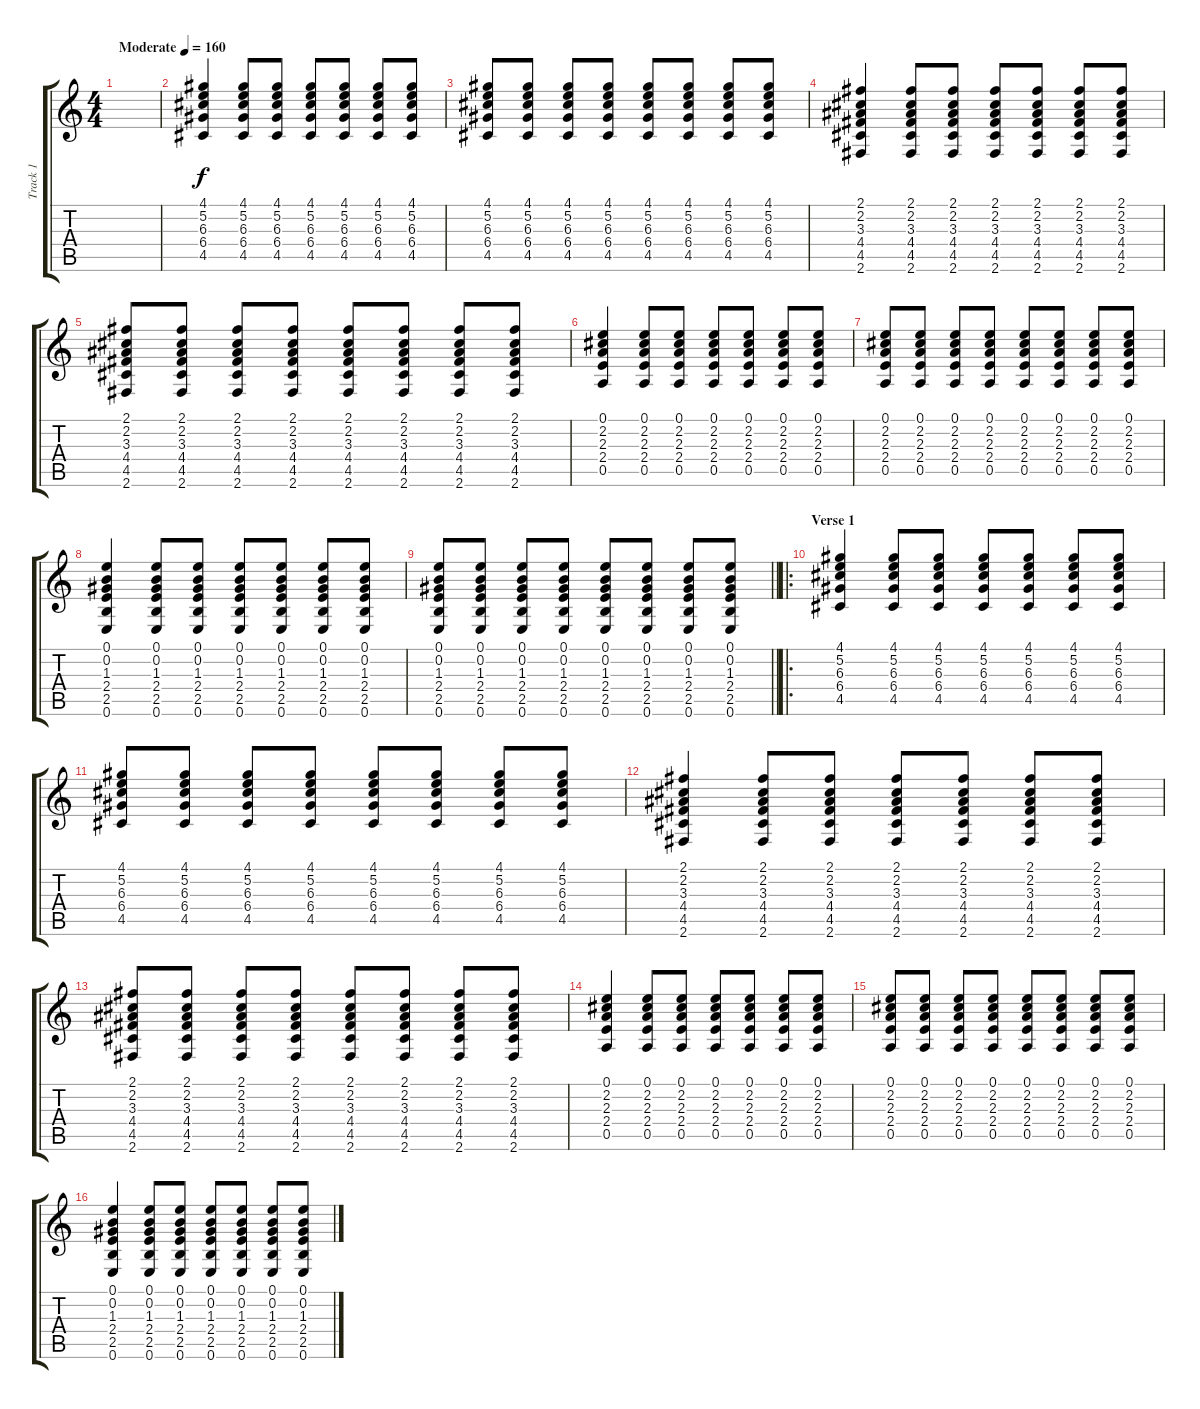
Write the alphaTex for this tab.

\track ("Track 1" "Track 1") {instrument acousticguitarsteel}
\staff {score tabs}
\tuning (E4 B3 G3 D3 A2 E2) {hide}
\ts (4 4)
\tempo (160 "Moderate")
\clef g2
\ks c
|
(4.1 5.2 6.3 6.4 4.5).4 (4.1 5.2 6.3 6.4 4.5).8 (4.1 5.2 6.3 6.4 4.5).8 (4.1 5.2 6.3 6.4 4.5).8 (4.1 5.2 6.3 6.4 4.5).8 (4.1 5.2 6.3 6.4 4.5).8 (4.1 5.2 6.3 6.4 4.5).8 |
(4.1 5.2 6.3 6.4 4.5).8 (4.1 5.2 6.3 6.4 4.5).8 (4.1 5.2 6.3 6.4 4.5).8 (4.1 5.2 6.3 6.4 4.5).8 (4.1 5.2 6.3 6.4 4.5).8 (4.1 5.2 6.3 6.4 4.5).8 (4.1 5.2 6.3 6.4 4.5).8 (4.1 5.2 6.3 6.4 4.5).8 |
(2.1 2.2 3.3 4.4 4.5 2.6).4 (2.1 2.2 3.3 4.4 4.5 2.6).8 (2.1 2.2 3.3 4.4 4.5 2.6).8 (2.1 2.2 3.3 4.4 4.5 2.6).8 (2.1 2.2 3.3 4.4 4.5 2.6).8 (2.1 2.2 3.3 4.4 4.5 2.6).8 (2.1 2.2 3.3 4.4 4.5 2.6).8 |
(2.1 2.2 3.3 4.4 4.5 2.6).8 (2.1 2.2 3.3 4.4 4.5 2.6).8 (2.1 2.2 3.3 4.4 4.5 2.6).8 (2.1 2.2 3.3 4.4 4.5 2.6).8 (2.1 2.2 3.3 4.4 4.5 2.6).8 (2.1 2.2 3.3 4.4 4.5 2.6).8 (2.1 2.2 3.3 4.4 4.5 2.6).8 (2.1 2.2 3.3 4.4 4.5 2.6).8 |
(0.1 2.2 2.3 2.4 0.5).4 (0.1 2.2 2.3 2.4 0.5).8 (0.1 2.2 2.3 2.4 0.5).8 (0.1 2.2 2.3 2.4 0.5).8 (0.1 2.2 2.3 2.4 0.5).8 (0.1 2.2 2.3 2.4 0.5).8 (0.1 2.2 2.3 2.4 0.5).8 |
(0.1 2.2 2.3 2.4 0.5).8 (0.1 2.2 2.3 2.4 0.5).8 (0.1 2.2 2.3 2.4 0.5).8 (0.1 2.2 2.3 2.4 0.5).8 (0.1 2.2 2.3 2.4 0.5).8 (0.1 2.2 2.3 2.4 0.5).8 (0.1 2.2 2.3 2.4 0.5).8 (0.1 2.2 2.3 2.4 0.5).8 |
(0.1 0.2 1.3 2.4 2.5 0.6).4 (0.1 0.2 1.3 2.4 2.5 0.6).8 (0.1 0.2 1.3 2.4 2.5 0.6).8 (0.1 0.2 1.3 2.4 2.5 0.6).8 (0.1 0.2 1.3 2.4 2.5 0.6).8 (0.1 0.2 1.3 2.4 2.5 0.6).8 (0.1 0.2 1.3 2.4 2.5 0.6).8 |
\barLineRight lightlight
(0.1 0.2 1.3 2.4 2.5 0.6).8 (0.1 0.2 1.3 2.4 2.5 0.6).8 (0.1 0.2 1.3 2.4 2.5 0.6).8 (0.1 0.2 1.3 2.4 2.5 0.6).8 (0.1 0.2 1.3 2.4 2.5 0.6).8 (0.1 0.2 1.3 2.4 2.5 0.6).8 (0.1 0.2 1.3 2.4 2.5 0.6).8 (0.1 0.2 1.3 2.4 2.5 0.6).8 |
\ro
\section ("" "Verse 1")
(4.1 5.2 6.3 6.4 4.5).4 (4.1 5.2 6.3 6.4 4.5).8 (4.1 5.2 6.3 6.4 4.5).8 (4.1 5.2 6.3 6.4 4.5).8 (4.1 5.2 6.3 6.4 4.5).8 (4.1 5.2 6.3 6.4 4.5).8 (4.1 5.2 6.3 6.4 4.5).8 |
(4.1 5.2 6.3 6.4 4.5).8 (4.1 5.2 6.3 6.4 4.5).8 (4.1 5.2 6.3 6.4 4.5).8 (4.1 5.2 6.3 6.4 4.5).8 (4.1 5.2 6.3 6.4 4.5).8 (4.1 5.2 6.3 6.4 4.5).8 (4.1 5.2 6.3 6.4 4.5).8 (4.1 5.2 6.3 6.4 4.5).8 |
(2.1 2.2 3.3 4.4 4.5 2.6).4 (2.1 2.2 3.3 4.4 4.5 2.6).8 (2.1 2.2 3.3 4.4 4.5 2.6).8 (2.1 2.2 3.3 4.4 4.5 2.6).8 (2.1 2.2 3.3 4.4 4.5 2.6).8 (2.1 2.2 3.3 4.4 4.5 2.6).8 (2.1 2.2 3.3 4.4 4.5 2.6).8 |
(2.1 2.2 3.3 4.4 4.5 2.6).8 (2.1 2.2 3.3 4.4 4.5 2.6).8 (2.1 2.2 3.3 4.4 4.5 2.6).8 (2.1 2.2 3.3 4.4 4.5 2.6).8 (2.1 2.2 3.3 4.4 4.5 2.6).8 (2.1 2.2 3.3 4.4 4.5 2.6).8 (2.1 2.2 3.3 4.4 4.5 2.6).8 (2.1 2.2 3.3 4.4 4.5 2.6).8 |
(0.1 2.2 2.3 2.4 0.5).4 (0.1 2.2 2.3 2.4 0.5).8 (0.1 2.2 2.3 2.4 0.5).8 (0.1 2.2 2.3 2.4 0.5).8 (0.1 2.2 2.3 2.4 0.5).8 (0.1 2.2 2.3 2.4 0.5).8 (0.1 2.2 2.3 2.4 0.5).8 |
(0.1 2.2 2.3 2.4 0.5).8 (0.1 2.2 2.3 2.4 0.5).8 (0.1 2.2 2.3 2.4 0.5).8 (0.1 2.2 2.3 2.4 0.5).8 (0.1 2.2 2.3 2.4 0.5).8 (0.1 2.2 2.3 2.4 0.5).8 (0.1 2.2 2.3 2.4 0.5).8 (0.1 2.2 2.3 2.4 0.5).8 |
(0.1 0.2 1.3 2.4 2.5 0.6).4 (0.1 0.2 1.3 2.4 2.5 0.6).8 (0.1 0.2 1.3 2.4 2.5 0.6).8 (0.1 0.2 1.3 2.4 2.5 0.6).8 (0.1 0.2 1.3 2.4 2.5 0.6).8 (0.1 0.2 1.3 2.4 2.5 0.6).8 (0.1 0.2 1.3 2.4 2.5 0.6).8
